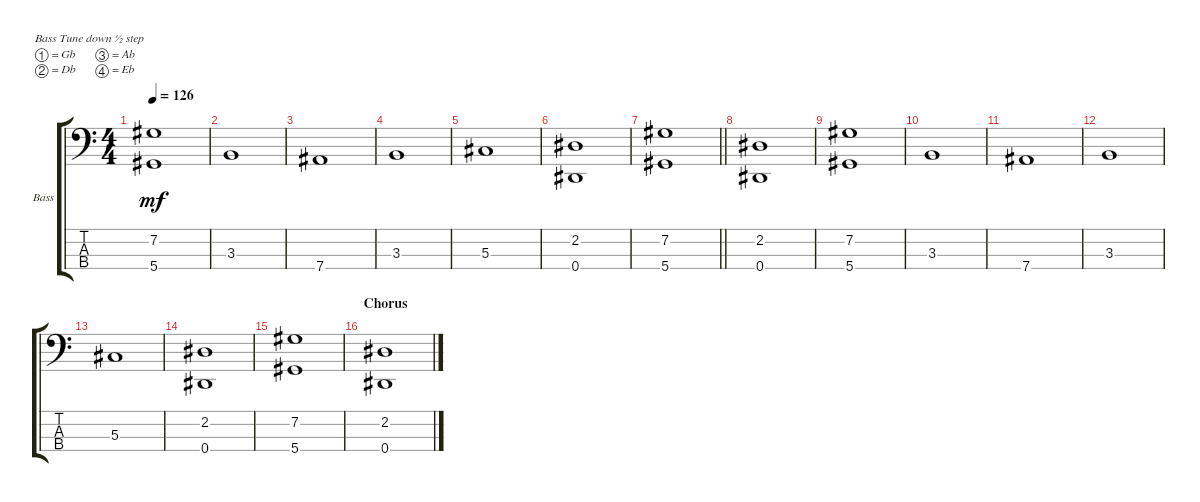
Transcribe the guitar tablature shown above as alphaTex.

\defaultSystemsLayout 4
\bracketExtendMode groupsimilarinstruments
\firstSystemTrackNameOrientation horizontal
\otherSystemsTrackNameOrientation horizontal
\chordDiagramsInScore
\track ("Bass" "Bass") {instrument electricbassfinger}
\staff {score tabs}
\tuning (Gb2 Db2 Ab1 Eb1)
\ts (4 4)
\tempo 126
\clef f4
\scale
0.333333
\ks c
(5.4 7.2).1{dy mf} |
3.3.1 |
7.4.1 |
3.3.1 |
5.3.1 |
(0.4 2.2).1 |
\barLineRight lightlight
(5.4 7.2).1 |
(0.4 2.2).1 |
(5.4 7.2).1 |
3.3.1 |
7.4.1 |
3.3.1 |
5.3.1 |
(0.4 2.2).1 |
(5.4 7.2).1 |
\section ("" "Chorus")
(0.4 2.2).1
